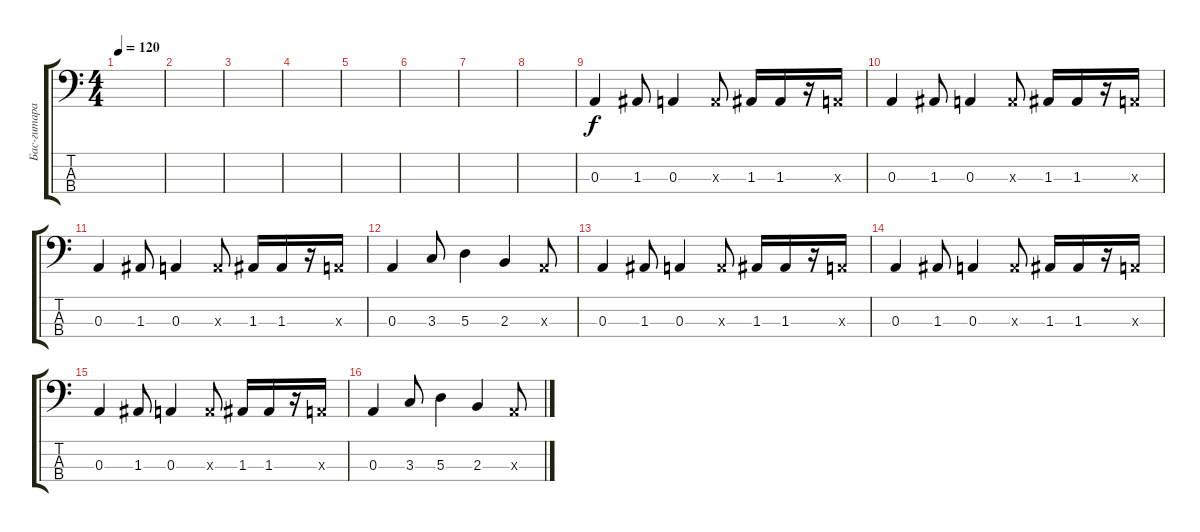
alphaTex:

\track ("Бас-гитара" "Бас-гитара") {instrument electricbassfinger}
\staff {score tabs}
\tuning (G2 D2 A1 E1) {hide}
\ts (4 4)
\tempo 120
\clef f4
\ks c
|
|
|
|
|
|
|
|
0.3.4 1.3.8 0.3.4 0.3{x}.8 1.3.16 1.3.16 r.16 0.3{x}.16 |
0.3.4 1.3.8 0.3.4 0.3{x}.8 1.3.16 1.3.16 r.16 0.3{x}.16 |
0.3.4 1.3.8 0.3.4 0.3{x}.8 1.3.16 1.3.16 r.16 0.3{x}.16 |
0.3.4 3.3.8 5.3.4 2.3.4 0.3{x}.8 |
0.3.4 1.3.8 0.3.4 0.3{x}.8 1.3.16 1.3.16 r.16 0.3{x}.16 |
0.3.4 1.3.8 0.3.4 0.3{x}.8 1.3.16 1.3.16 r.16 0.3{x}.16 |
0.3.4 1.3.8 0.3.4 0.3{x}.8 1.3.16 1.3.16 r.16 0.3{x}.16 |
0.3.4 3.3.8 5.3.4 2.3.4 0.3{x}.8
